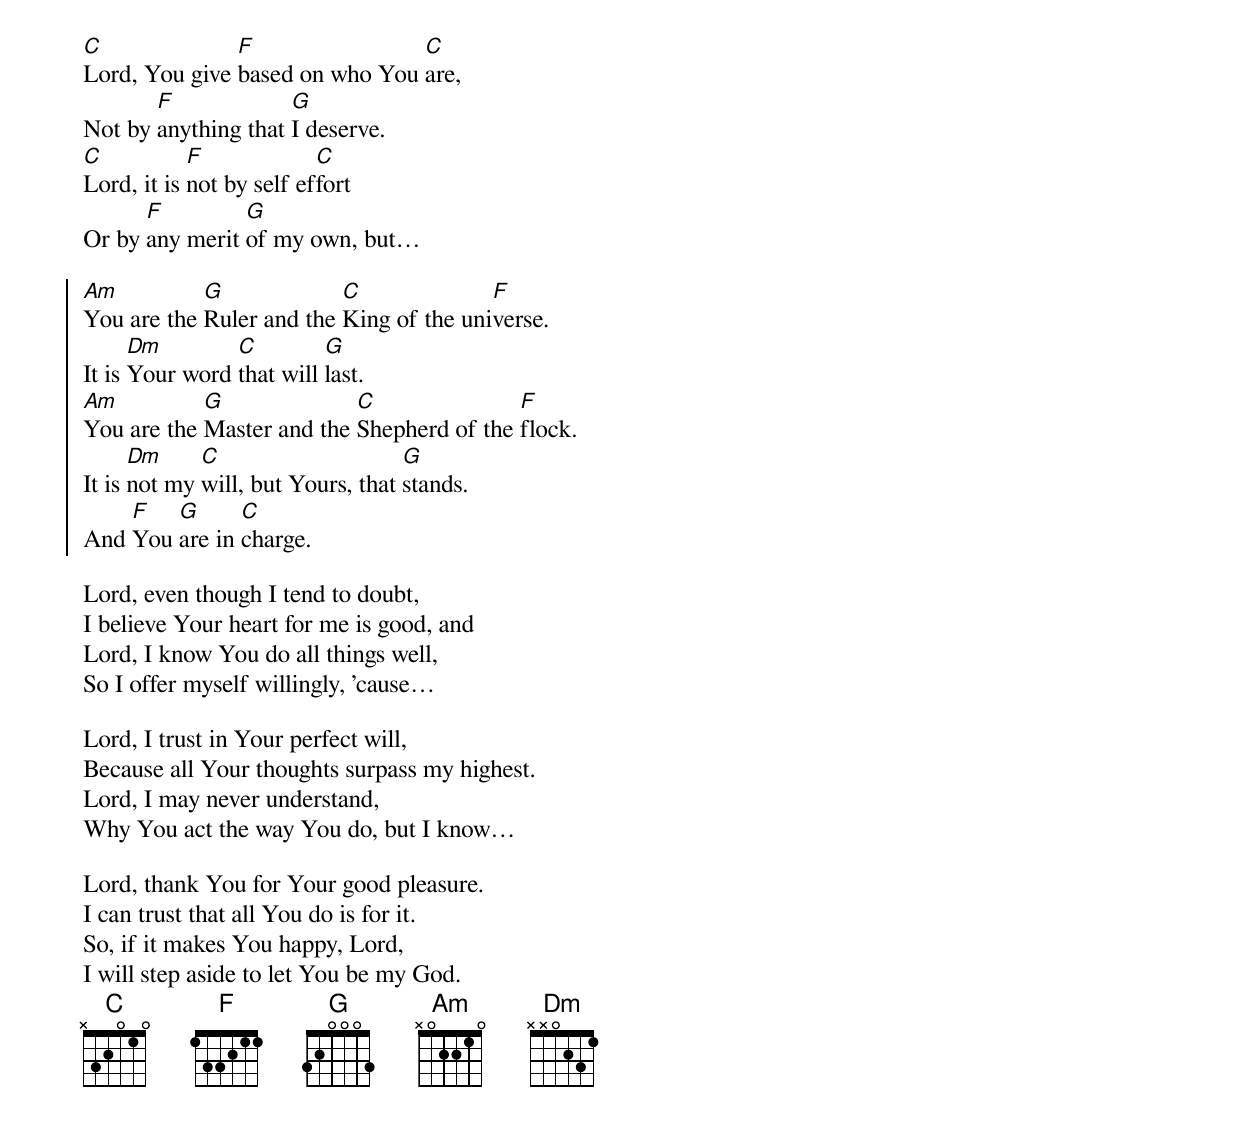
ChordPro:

[C]Lord, You give [F]based on who You [C]are,
Not by [F]anything that [G]I deserve.
[C]Lord, it is [F]not by self ef[C]fort
Or by [F]any merit [G]of my own, but…

{start_of_chorus}
[Am]You are the [G]Ruler and the [C]King of the uni[F]verse.
It is [Dm]Your word [C]that will [G]last.
[Am]You are the [G]Master and the [C]Shepherd of the [F]flock.
It is [Dm]not my [C]will, but Yours, that [G]stands.
And [F]You [G]are in [C]charge.
{end_of_chorus}

Lord, even though I tend to doubt,
I believe Your heart for me is good, and
Lord, I know You do all things well,
So I offer myself willingly, 'cause…

Lord, I trust in Your perfect will,
Because all Your thoughts surpass my highest.
Lord, I may never understand,
Why You act the way You do, but I know…

Lord, thank You for Your good pleasure.
I can trust that all You do is for it.
So, if it makes You happy, Lord,
I will step aside to let You be my God.
